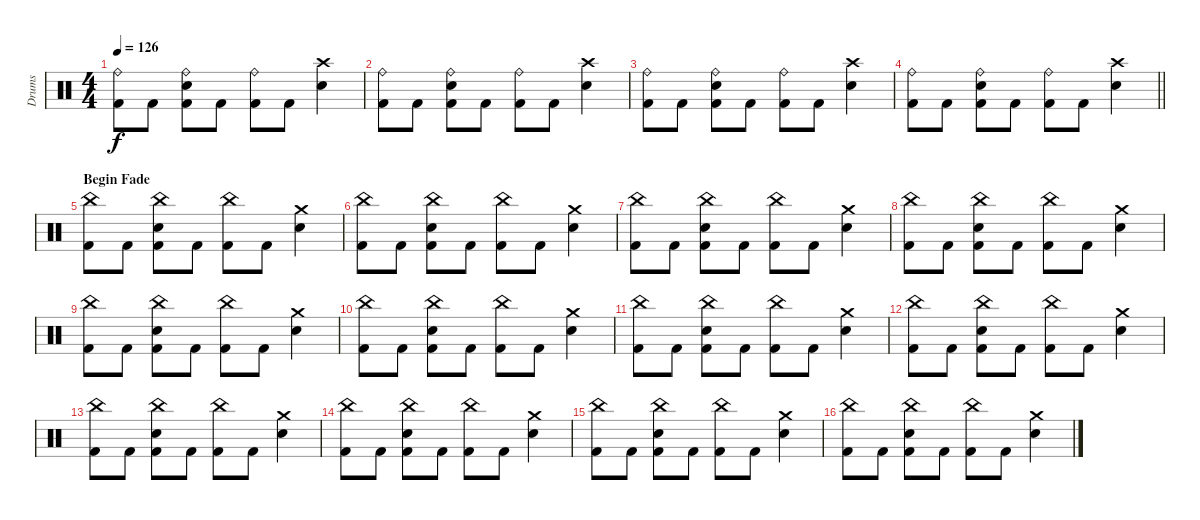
\track ("Drums" "Drums") {instrument percussion}
\staff {score}
\articulation defaults
\ts (4 4)
\tempo 126
\clef neutral
\ks c
("Ride (bell)" "Kick (hit) 2").8{dy f} "Kick (hit) 2".8 ("Ride (bell)" "Electric Snare (hit)" "Kick (hit) 2").8 "Kick (hit) 2".8 ("Ride (bell)" "Kick (hit) 2").8 "Kick (hit) 2".8 ("Crash high (hit)" "Electric Snare (hit)").4 |
("Ride (bell)" "Kick (hit) 2").8 "Kick (hit) 2".8 ("Ride (bell)" "Electric Snare (hit)" "Kick (hit) 2").8 "Kick (hit) 2".8 ("Ride (bell)" "Kick (hit) 2").8 "Kick (hit) 2".8 ("Crash high (hit)" "Electric Snare (hit)").4 |
("Ride (bell)" "Kick (hit) 2").8 "Kick (hit) 2".8 ("Ride (bell)" "Electric Snare (hit)" "Kick (hit) 2").8 "Kick (hit) 2".8 ("Ride (bell)" "Kick (hit) 2").8 "Kick (hit) 2".8 ("Crash high (hit)" "Electric Snare (hit)").4 |
\barLineRight lightlight
("Ride (bell)" "Kick (hit) 2").8 "Kick (hit) 2".8 ("Ride (bell)" "Electric Snare (hit)" "Kick (hit) 2").8 "Kick (hit) 2".8 ("Ride (bell)" "Kick (hit) 2").8 "Kick (hit) 2".8 ("Crash high (hit)" "Electric Snare (hit)").4 |
\section ("" "Begin Fade")
("China (hit)" "Kick (hit) 2").8{volume 6} "Kick (hit) 2".8 ("China (hit)" "Electric Snare (hit)" "Kick (hit) 2").8 "Kick (hit) 2".8 ("China (hit)" "Kick (hit) 2").8 "Kick (hit) 2".8 ("Crash medium (hit)" "Electric Snare (hit)").4 |
("China (hit)" "Kick (hit) 2").8 "Kick (hit) 2".8 ("China (hit)" "Electric Snare (hit)" "Kick (hit) 2").8 "Kick (hit) 2".8 ("China (hit)" "Kick (hit) 2").8 "Kick (hit) 2".8 ("Crash medium (hit)" "Electric Snare (hit)").4 |
("China (hit)" "Kick (hit) 2").8 "Kick (hit) 2".8 ("China (hit)" "Electric Snare (hit)" "Kick (hit) 2").8 "Kick (hit) 2".8 ("China (hit)" "Kick (hit) 2").8 "Kick (hit) 2".8 ("Crash medium (hit)" "Electric Snare (hit)").4 |
("China (hit)" "Kick (hit) 2").8 "Kick (hit) 2".8 ("China (hit)" "Electric Snare (hit)" "Kick (hit) 2").8 "Kick (hit) 2".8 ("China (hit)" "Kick (hit) 2").8 "Kick (hit) 2".8 ("Crash medium (hit)" "Electric Snare (hit)").4 |
("China (hit)" "Kick (hit) 2").8 "Kick (hit) 2".8 ("China (hit)" "Electric Snare (hit)" "Kick (hit) 2").8 "Kick (hit) 2".8 ("China (hit)" "Kick (hit) 2").8 "Kick (hit) 2".8 ("Crash medium (hit)" "Electric Snare (hit)").4 |
("China (hit)" "Kick (hit) 2").8 "Kick (hit) 2".8 ("China (hit)" "Electric Snare (hit)" "Kick (hit) 2").8 "Kick (hit) 2".8 ("China (hit)" "Kick (hit) 2").8 "Kick (hit) 2".8 ("Crash medium (hit)" "Electric Snare (hit)").4 |
("China (hit)" "Kick (hit) 2").8 "Kick (hit) 2".8 ("China (hit)" "Electric Snare (hit)" "Kick (hit) 2").8 "Kick (hit) 2".8 ("China (hit)" "Kick (hit) 2").8 "Kick (hit) 2".8 ("Crash medium (hit)" "Electric Snare (hit)").4 |
("China (hit)" "Kick (hit) 2").8 "Kick (hit) 2".8 ("China (hit)" "Electric Snare (hit)" "Kick (hit) 2").8 "Kick (hit) 2".8 ("China (hit)" "Kick (hit) 2").8 "Kick (hit) 2".8 ("Crash medium (hit)" "Electric Snare (hit)").4 |
("China (hit)" "Kick (hit) 2").8{volume 0} "Kick (hit) 2".8 ("China (hit)" "Electric Snare (hit)" "Kick (hit) 2").8 "Kick (hit) 2".8 ("China (hit)" "Kick (hit) 2").8 "Kick (hit) 2".8 ("Crash medium (hit)" "Electric Snare (hit)").4 |
("China (hit)" "Kick (hit) 2").8 "Kick (hit) 2".8 ("China (hit)" "Electric Snare (hit)" "Kick (hit) 2").8 "Kick (hit) 2".8 ("China (hit)" "Kick (hit) 2").8 "Kick (hit) 2".8 ("Crash medium (hit)" "Electric Snare (hit)").4 |
("China (hit)" "Kick (hit) 2").8 "Kick (hit) 2".8 ("China (hit)" "Electric Snare (hit)" "Kick (hit) 2").8 "Kick (hit) 2".8 ("China (hit)" "Kick (hit) 2").8 "Kick (hit) 2".8 ("Crash medium (hit)" "Electric Snare (hit)").4 |
("China (hit)" "Kick (hit) 2").8 "Kick (hit) 2".8 ("China (hit)" "Electric Snare (hit)" "Kick (hit) 2").8 "Kick (hit) 2".8 ("China (hit)" "Kick (hit) 2").8 "Kick (hit) 2".8 ("Crash medium (hit)" "Electric Snare (hit)").4
